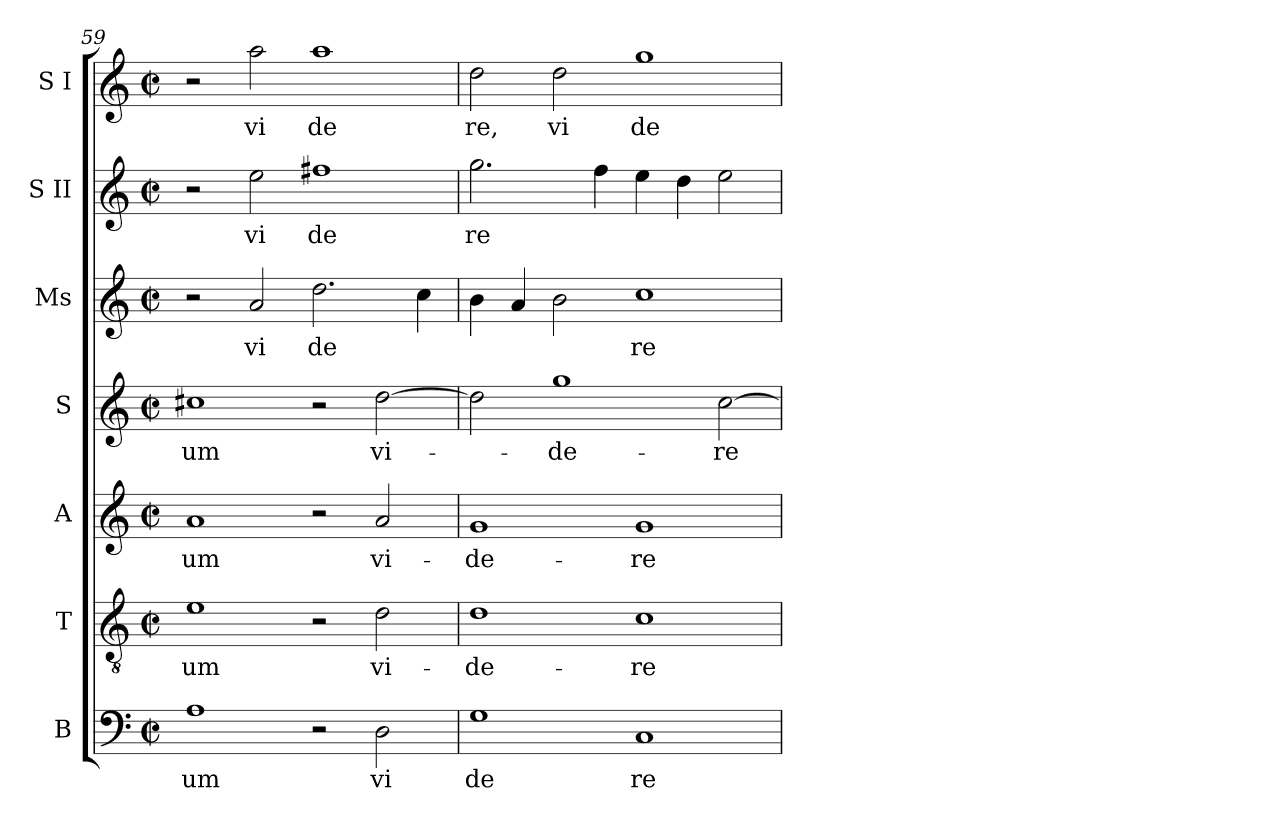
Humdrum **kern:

**kern	**text	**kern	**text	**kern	**text	**kern	**text	**kern	**text	**kern	**text	**kern	**text
*part7	*part7	*part6	*part6	*part5	*part5	*part4	*part4	*part3	*part3	*part2	*part2	*part1	*part1
*staff7	*staff7	*staff6	*staff6	*staff5	*staff5	*staff4	*staff4	*staff3	*staff3	*staff2	*staff2	*staff1	*staff1
*I"B	*	*I"T	*	*I"A	*	*I"S	*	*I"Ms	*	*I"S II	*	*I"S I	*
*clefF4	*	*clefGv2	*	*clefG2	*	*clefG2	*	*clefG2	*	*clefG2	*	*clefG2	*
*M2/2	*	*M2/2	*	*M2/2	*	*M2/2	*	*M2/2	*	*M2/2	*	*M2/2	*
*met(c|)	*	*met(c|)	*	*met(c|)	*	*met(c|)	*	*met(c|)	*	*met(c|)	*	*met(c|)	*
=59	=59	=59	=59	=59	=59	=59	=59	=59	=59	=59	=59	=59	=59
!	!LO:LY:b:cj	!	!LO:LY:b:cj	!	!LO:LY:b:cj	!	!LO:LY:b:cj	!	!	!	!	!	!
1A	um	1e	-um	1a	-um	1cc#X	-um	2r	.	2r	.	2r	.
!	!	!	!	!	!	!	!	!	!LO:LY:b:cj	!	!LO:LY:b:cj	!	!LO:LY:b:cj
.	.	.	.	.	.	.	.	2a/	vi	2ee\	vi	2aa\	vi
!	!	!	!	!	!	!	!	!	!LO:LY:b:cj	!	!LO:LY:b:cj	!	!LO:LY:b:cj
2r	.	2r	.	2r	.	2r	.	2.dd\	de	1ff#X	de	1aa	de
!	!LO:LY:b:cj	!	!LO:LY:b:cj	!	!LO:LY:b:cj	!	!LO:LY:b:cj	!	!	!	!	!	!
2D\	vi	2d\	vi-	2a/	vi-	[>2dd\	vi-	.	.	.	.	.	.
.	.	.	.	.	.	.	.	4cc\	.	.	.	.	.
=60	=60	=60	=60	=60	=60	=60	=60	=60	=60	=60	=60	=60	=60
!	!LO:LY:b:cj	!	!LO:LY:b:cj	!	!LO:LY:b:cj	!	!	!	!	!	!LO:LY:b:cj	!	!LO:LY:b:cj
1G	de	1d	-de-	1g	-de-	2dd\]	.	4b\	.	2.gg\	re	2dd\	re,
.	.	.	.	.	.	.	.	4a/	.	.	.	.	.
!	!	!	!	!	!	!	!LO:LY:b:cj	!	!	!	!	!	!LO:LY:b:cj
.	.	.	.	.	.	1gg	-de-	2b\	.	.	.	2dd\	vi
.	.	.	.	.	.	.	.	.	.	4ff\	.	.	.
!	!LO:LY:b:cj	!	!LO:LY:b:cj	!	!LO:LY:b:cj	!	!	!	!LO:LY:b:cj	!	!	!	!LO:LY:b:cj
1C	re	1c	-re	1g	-re	.	.	1cc	re	4ee\	.	1gg	de
.	.	.	.	.	.	.	.	.	.	4dd\	.	.	.
!	!	!	!	!	!	!	!LO:LY:b:cj	!	!	!	!	!	!
.	.	.	.	.	.	[>2cc\	-re	.	.	2ee\	.	.	.
=	=	=	=	=	=	=	=	=	=	=	=	=	=
*-	*-	*-	*-	*-	*-	*-	*-	*-	*-	*-	*-	*-	*-
